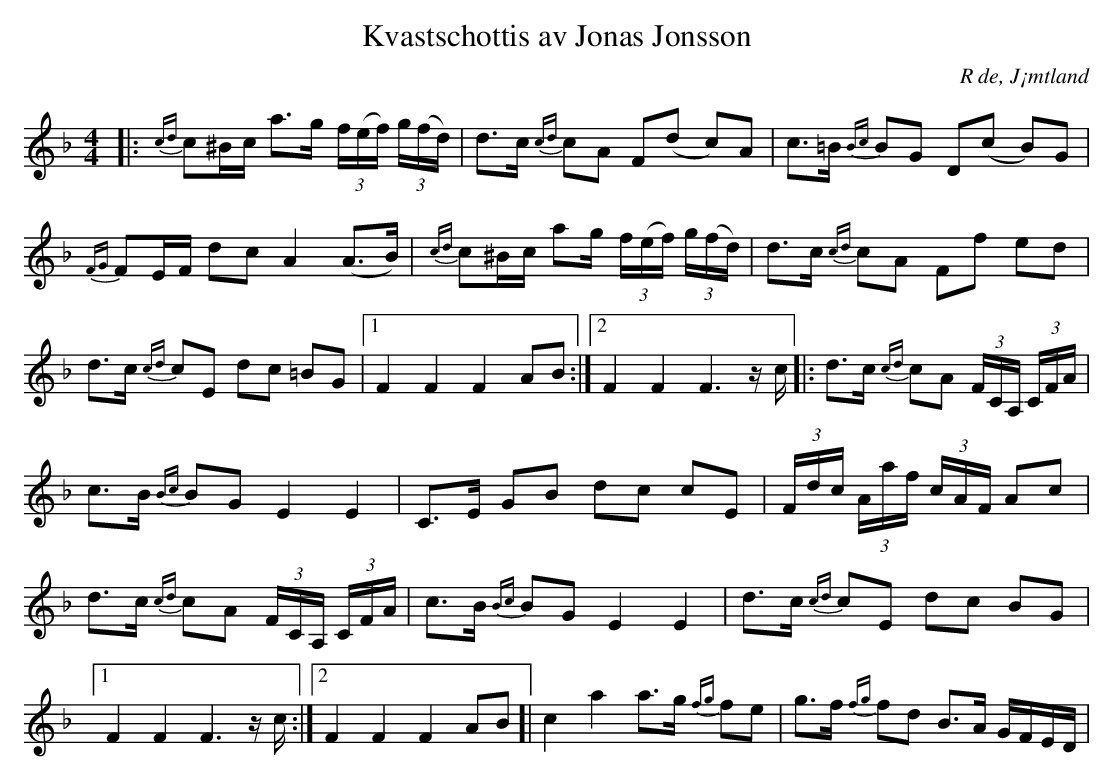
X:1
T:Kvastschottis av Jonas Jonsson
O:R de, J¡mtland
M:4/4
L:1/16
K:F
|: {cd}c2^Bc a2>g2 (3f(ef) (3g(fd) | d2>c2 {cd}c2A2 F2(d2- c2)A2 | c2>=B2 {Bc}B2G2 D2(c2- B2)G2 | {FG}F2EF d2c2 A4 (A2>B2) | {cd}c2^Bc a2g (3f(ef) (3g(fd) | d2>c2 {cd}c2A2 F2f2 e2d2 | d2>c2 {cd}c2E2 d2c2 =B2G2 |1 F4 F4 F4 A2B2 :|2 F4 F4 F4> z2c ]|: d2>c2 {cd}c2A2 (3FCA, (3CFA | c2>B2 {Bc}B2G2 E4 E4 | C2>E2 G2B2 d2c2 c2E2 | (3Fdc (3Aaf (3cAF A2c2 | d2>c2 {cd}c2A2 (3FCA, (3CFA | c2>B2 {Bc}B2G2 E4 E4 | d2>c2 {cd}c2E2 d2c2 B2G2 |1 F4 F4 F4> z2c :|2 F4 F4 F4 A2B2 ]| c4 a4 a2>g2 {fg}f2e2 | g2>f2 {fg}f2d2 B2>A2 GFED |
